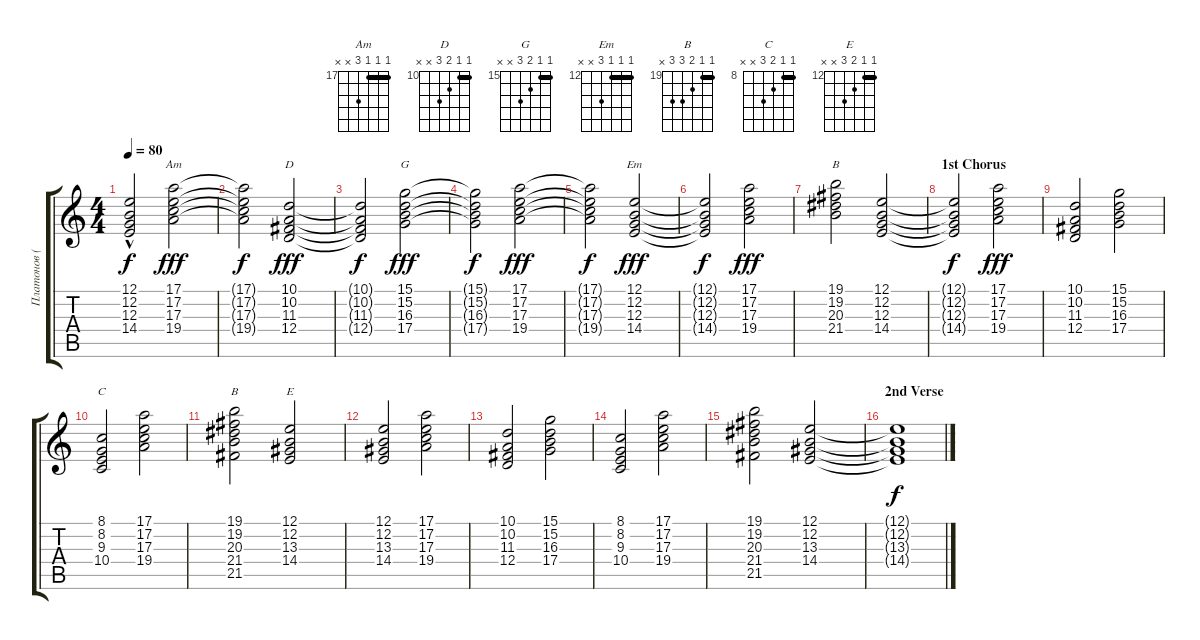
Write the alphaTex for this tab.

\track ("Платонов (Клавиш. 2)" "Платонов (") {instrument rockorgan}
\staff {score tabs}
\tuning (E4 B3 G3 D3 A2 E2) {hide}
\chord ("Am" 17 17 17 19 x x) {firstfret 17 barre 17}
\chord ("D" 10 10 11 12 x x) {firstfret 10 barre 10}
\chord ("G" 15 15 16 17 x x) {firstfret 15 barre 15}
\chord ("Em" 12 12 12 14 x x) {firstfret 12 barre 12}
\chord ("B" 19 19 20 21 x x) {firstfret 19 barre 19}
\chord ("C" 8 8 9 10 x x) {firstfret 8 barre 8}
\chord ("B" 19 19 20 21 21 x) {firstfret 19 barre 19}
\chord ("E" 12 12 13 14 x x) {firstfret 12 barre 12}
\ts (4 4)
\tempo 80
\clef g2
\ks c
(12.1{hac t} 12.2{t} 12.3{t} 14.4{t}).2{dy f} (17.1 17.2 17.3 19.4).2{ch "Am" dy fff} |
(17.1{t} 17.2{t} 17.3{t} 19.4{t}).2{dy f} (10.1 10.2 11.3 12.4).2{ch "D" dy fff} |
(10.1{t} 10.2{t} 11.3{t} 12.4{t}).2{dy f} (15.1 15.2 16.3 17.4).2{ch "G" dy fff} |
(15.1{t} 15.2{t} 16.3{t} 17.4{t}).2{dy f} (17.1 17.2 17.3 19.4).2{dy fff} |
(17.1{t} 17.2{t} 17.3{t} 19.4{t}).2{dy f} (12.1 12.2 12.3 14.4).2{ch "Em" dy fff} |
(12.1{t} 12.2{t} 12.3{t} 14.4{t}).2{dy f} (17.1 17.2 17.3 19.4).2{dy fff} |
(19.1 19.2 20.3 21.4).2{ch "B"} (12.1 12.2 12.3 14.4).2 |
\section ("" "1st Chorus")
(12.1{t} 12.2{t} 12.3{t} 14.4{t}).2{dy f} (17.1 17.2 17.3 19.4).2{dy fff} |
(10.1 10.2 11.3 12.4).2 (15.1 15.2 16.3 17.4).2 |
(8.1 8.2 9.3 10.4).2{ch "C"} (17.1 17.2 17.3 19.4).2 |
(19.1 19.2 20.3 21.4 21.5).2{ch "B"} (12.1 12.2 13.3 14.4).2{ch "E"} |
(12.1 12.2 13.3 14.4).2 (17.1 17.2 17.3 19.4).2 |
(10.1 10.2 11.3 12.4).2 (15.1 15.2 16.3 17.4).2 |
(8.1 8.2 9.3 10.4).2 (17.1 17.2 17.3 19.4).2 |
(19.1 19.2 20.3 21.4 21.5).2 (12.1 12.2 13.3 14.4).2 |
\section ("" "2nd Verse")
(12.1{t} 12.2{t} 13.3{t} 14.4{t}).1{dy f}
